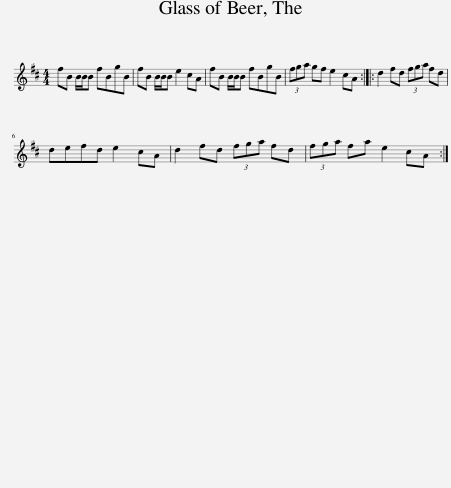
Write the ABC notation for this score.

X:1
L:1/8
M:4/4
I:linebreak $
K:Bmin
V:1 treble
V:1
 fB B/B/B fBgB | fB B/B/B e2 cA | fB B/B/B fBgB | (3fga gf e2 cA :: d2 fd (3fga fd |$ %5
 defd e2 cA | d2 fd (3fga fd | (3fga fa e2 cA :| %8
